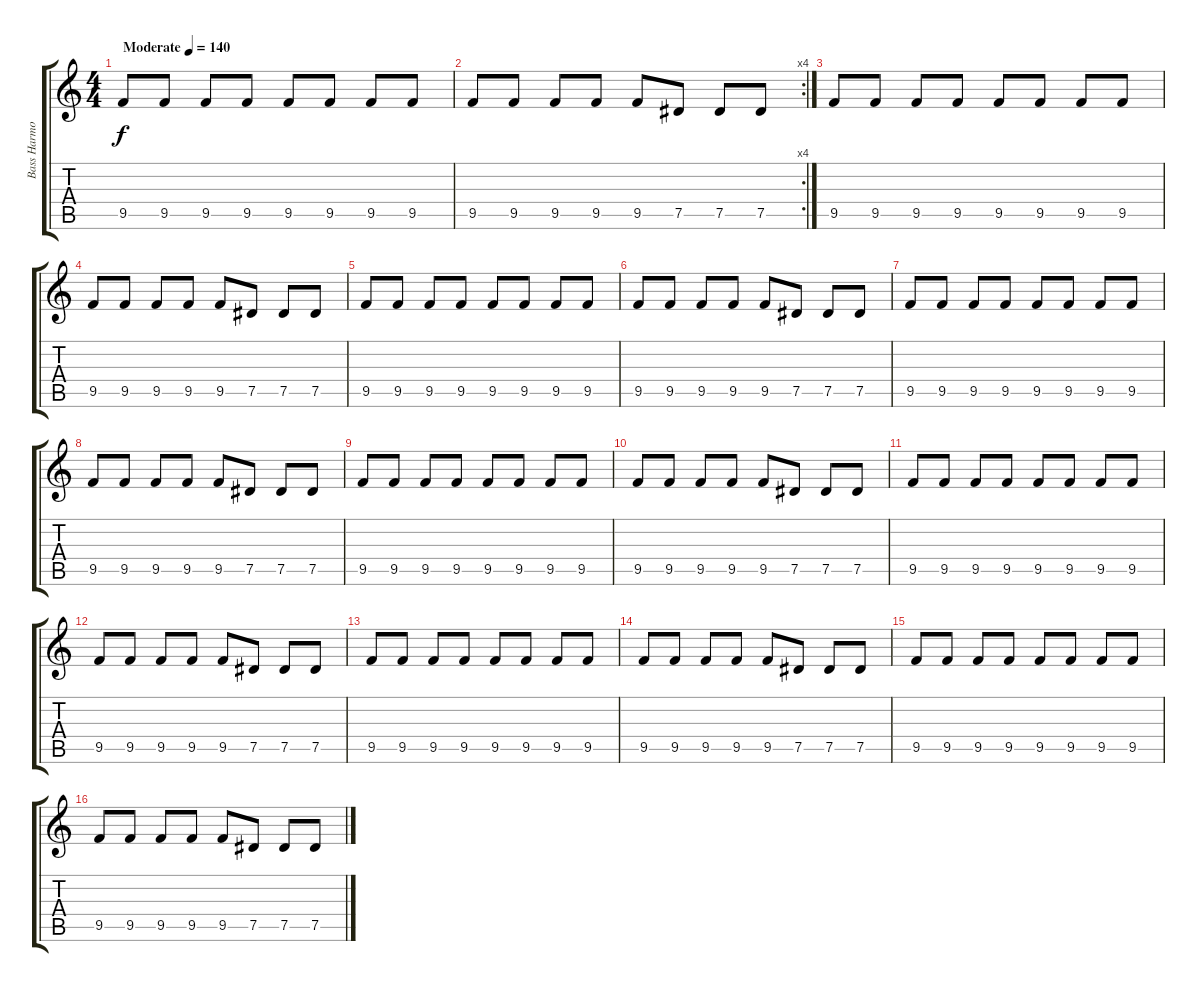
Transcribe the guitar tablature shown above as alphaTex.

\track ("Bass Harmonics" "Bass Harmo") {instrument overdrivenguitar}
\staff {score tabs}
\tuning (Eb4 Bb3 Gb3 Db3 Ab2 Eb2) {hide}
\ts (4 4)
\tempo (140 "Moderate")
\clef g2
\ks c
9.5.8{dy f instrument overdrivenguitar} 9.5.8 9.5.8 9.5.8 9.5.8 9.5.8 9.5.8 9.5.8 |
\rc 4
9.5.8 9.5.8 9.5.8 9.5.8 9.5.8 7.5.8 7.5.8 7.5.8 |
9.5.8 9.5.8 9.5.8 9.5.8 9.5.8 9.5.8 9.5.8 9.5.8 |
9.5.8 9.5.8 9.5.8 9.5.8 9.5.8 7.5.8 7.5.8 7.5.8 |
9.5.8 9.5.8 9.5.8 9.5.8 9.5.8 9.5.8 9.5.8 9.5.8 |
9.5.8 9.5.8 9.5.8 9.5.8 9.5.8 7.5.8 7.5.8 7.5.8 |
9.5.8 9.5.8 9.5.8 9.5.8 9.5.8 9.5.8 9.5.8 9.5.8 |
9.5.8 9.5.8 9.5.8 9.5.8 9.5.8 7.5.8 7.5.8 7.5.8 |
9.5.8 9.5.8 9.5.8 9.5.8 9.5.8 9.5.8 9.5.8 9.5.8 |
9.5.8 9.5.8 9.5.8 9.5.8 9.5.8 7.5.8 7.5.8 7.5.8 |
9.5.8 9.5.8 9.5.8 9.5.8 9.5.8 9.5.8 9.5.8 9.5.8 |
9.5.8 9.5.8 9.5.8 9.5.8 9.5.8 7.5.8 7.5.8 7.5.8 |
9.5.8 9.5.8 9.5.8 9.5.8 9.5.8 9.5.8 9.5.8 9.5.8 |
9.5.8 9.5.8 9.5.8 9.5.8 9.5.8 7.5.8 7.5.8 7.5.8 |
9.5.8 9.5.8 9.5.8 9.5.8 9.5.8 9.5.8 9.5.8 9.5.8 |
9.5.8 9.5.8 9.5.8 9.5.8 9.5.8 7.5.8 7.5.8 7.5.8
